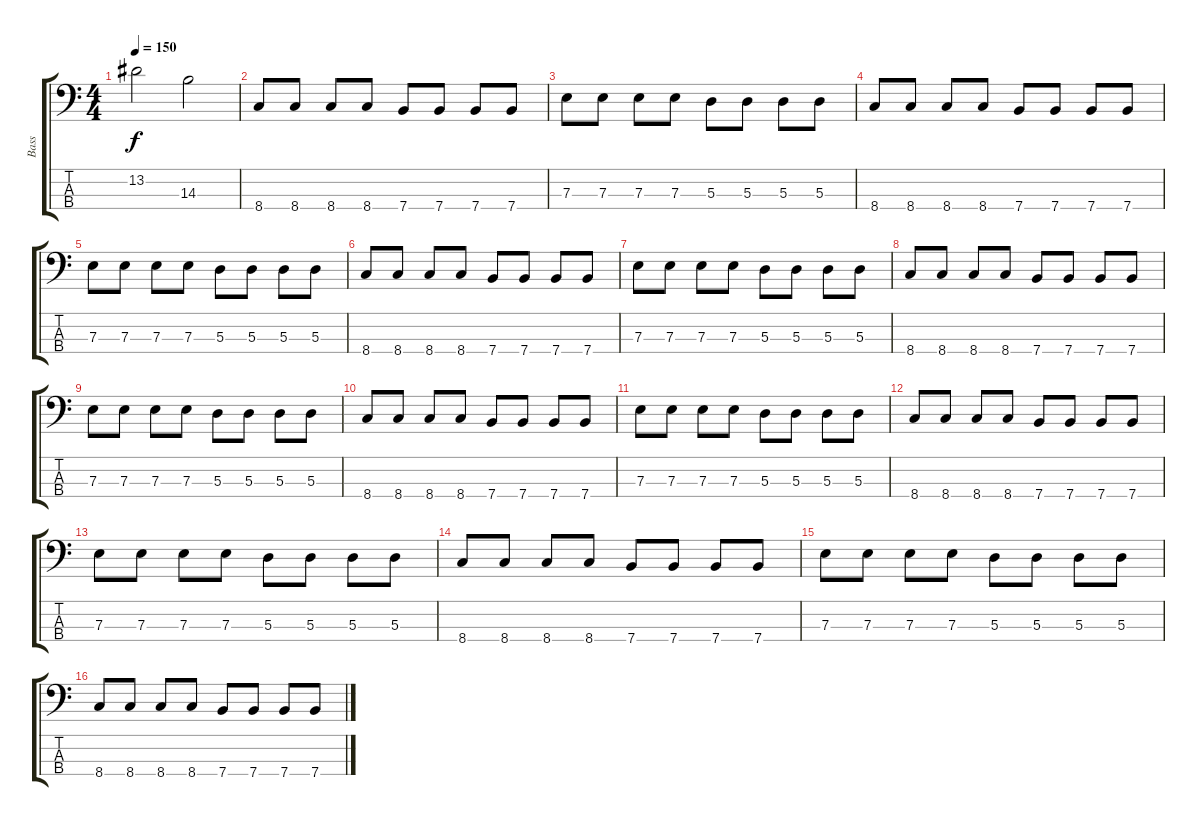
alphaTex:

\track ("Bass" "Bass") {instrument electricbasspick}
\staff {score tabs}
\tuning (G2 D2 A1 E1) {hide}
\ts (4 4)
\tempo 150
\clef f4
\ks c
13.2.2{dy f} 14.3.2 |
8.4.8 8.4.8 8.4.8 8.4.8 7.4.8 7.4.8 7.4.8 7.4.8 |
7.3.8 7.3.8 7.3.8 7.3.8 5.3.8 5.3.8 5.3.8 5.3.8 |
8.4.8 8.4.8 8.4.8 8.4.8 7.4.8 7.4.8 7.4.8 7.4.8 |
7.3.8 7.3.8 7.3.8 7.3.8 5.3.8 5.3.8 5.3.8 5.3.8 |
8.4.8 8.4.8 8.4.8 8.4.8 7.4.8 7.4.8 7.4.8 7.4.8 |
7.3.8 7.3.8 7.3.8 7.3.8 5.3.8 5.3.8 5.3.8 5.3.8 |
8.4.8 8.4.8 8.4.8 8.4.8 7.4.8 7.4.8 7.4.8 7.4.8 |
7.3.8 7.3.8 7.3.8 7.3.8 5.3.8 5.3.8 5.3.8 5.3.8 |
8.4.8 8.4.8 8.4.8 8.4.8 7.4.8 7.4.8 7.4.8 7.4.8 |
7.3.8 7.3.8 7.3.8 7.3.8 5.3.8 5.3.8 5.3.8 5.3.8 |
8.4.8 8.4.8 8.4.8 8.4.8 7.4.8 7.4.8 7.4.8 7.4.8 |
7.3.8 7.3.8 7.3.8 7.3.8 5.3.8 5.3.8 5.3.8 5.3.8 |
8.4.8 8.4.8 8.4.8 8.4.8 7.4.8 7.4.8 7.4.8 7.4.8 |
7.3.8 7.3.8 7.3.8 7.3.8 5.3.8 5.3.8 5.3.8 5.3.8 |
8.4.8 8.4.8 8.4.8 8.4.8 7.4.8 7.4.8 7.4.8 7.4.8
